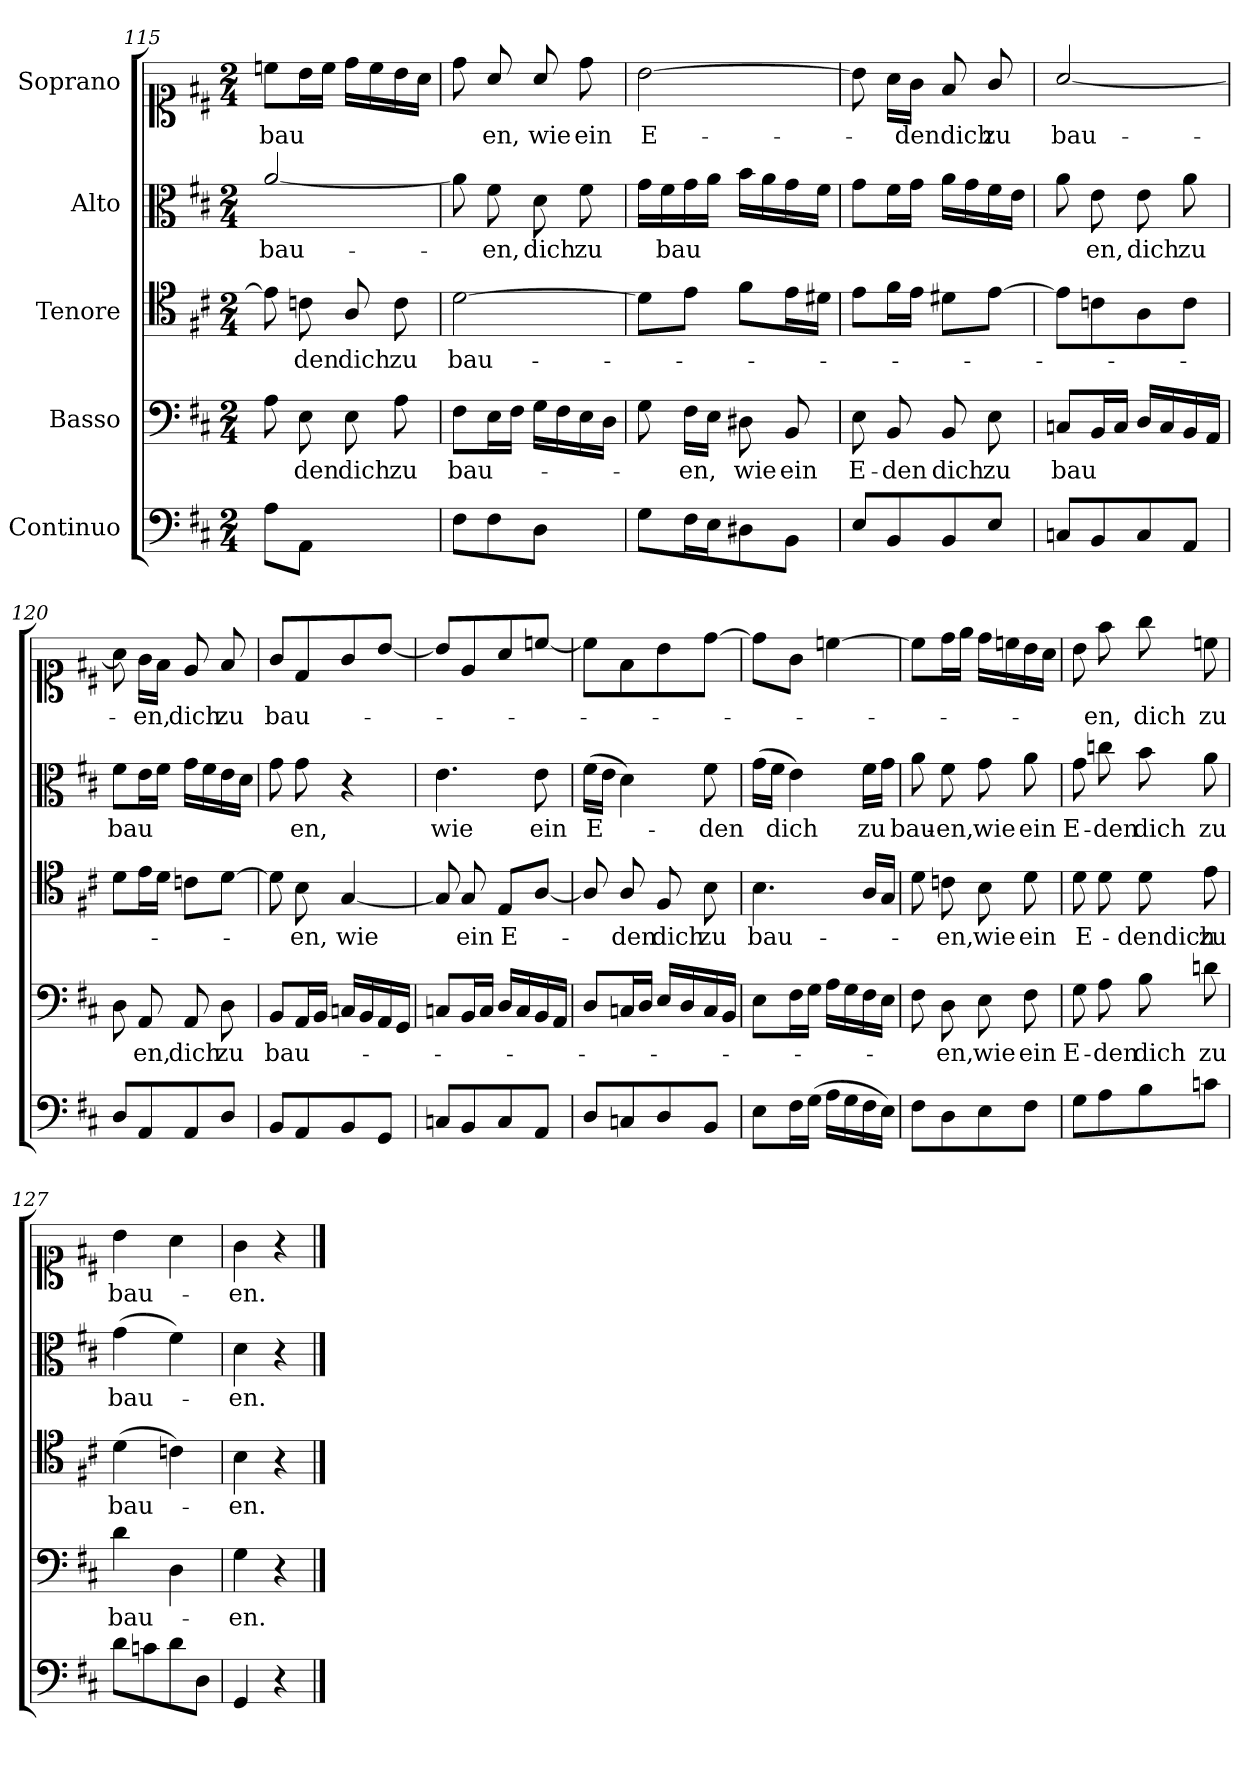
**kern	**kern	**text	**kern	**text	**kern	**text	**kern	**text
*part5	*part4	*part4	*part3	*part3	*part2	*part2	*part1	*part1
*staff5	*staff4	*staff4	*staff3	*staff3	*staff2	*staff2	*staff1	*staff1
*I"Continuo	*I"Basso	*	*I"Tenore	*	*I"Alto	*	*I"Soprano	*
!!LO:LB:g=z
*clefF4	*clefF4	*	*clefC4	*	*clefC3	*	*clefC1	*
*k[f#c#]	*k[f#c#]	*	*k[f#c#]	*	*k[f#c#]	*	*k[f#c#]	*
*M2/4	*M2/4	*	*M2/4	*	*M2/4	*	*M2/4	*
=115	=115	=115	=115	=115	=115	=115	=115	=115
!	!	!	!	!	!	!LO:LY:b	!	!LO:LY:b
8A\L	8A\	.	8e\]	.	[2a/	bau-	8ccn\L	bau-
!	!	!LO:LY:b	!	!LO:LY:b	!	!	!	!
8AA\J	8E\	-den	8cn\	-den	.	.	16b\L	.
.	.	.	.	.	.	.	16cc\JJ	.
!	!	!LO:LY:b	!	!LO:LY:b	!	!	!	!
4ryy	8E\	dich	8A/	dich	.	.	16dd\LL	.
.	.	.	.	.	.	.	16cc\	.
!	!	!LO:LY:b	!	!LO:LY:b	!	!	!	!LO:LY:b
.	8A\	zu	8c\	zu	.	.	16b\	---
.	.	.	.	.	.	.	16a\JJ	.
=116	=116	=116	=116	=116	=116	=116	=116	=116
!	!	!LO:LY:b	!	!LO:LY:b	!	!	!	!
8F#\L	8F#\L	bau-	[2d\	bau-	8a\]	.	8dd\	.
!	!	!	!	!	!	!LO:LY:b	!	!LO:LY:b
8F#\	16E\L	.	.	.	8f#\	-en,	8a/	-en,
.	16F#\JJ	.	.	.	.	.	.	.
!	!	!	!	!	!	!LO:LY:b	!	!LO:LY:b
8D\J	16G\LL	.	.	.	8d\	dich	8a/	wie
.	16F#\	.	.	.	.	.	.	.
!	!	!	!	!	!	!LO:LY:b	!	!LO:LY:b
8ryy	16E\	.	.	.	8f#\	zu	8dd\	ein
.	16D\JJ	.	.	.	.	.	.	.
=117	=117	=117	=117	=117	=117	=117	=117	=117
!	!	!	!	!	!	!	!	!LO:LY:b
8G\L	8G\	.	8d\L]	.	16g\LL	.	[2b\	E-
!	!	!	!	!	!	!LO:LY:b	!	!
.	.	.	.	.	16f#\	bau-	.	.
!	!	!LO:LY:b	!	!	!	!	!	!
16F#\L	16F#\LL	-en,	8e\J	.	16g\	.	.	.
16E\J	16E\JJ	.	.	.	16a\JJ	.	.	.
!	!	!LO:LY:b	!	!	!	!	!	!
8D#X\	8D#X\	wie	8f#\L	.	16b\LL	.	.	.
.	.	.	.	.	16a\	.	.	.
!	!	!LO:LY:b	!	!	!	!LO:LY:b	!	!
8BB\J	8BB/	ein	16e\L	.	16g\	---	.	.
.	.	.	16d#X\JJ	.	16f#\JJ	.	.	.
=118	=118	=118	=118	=118	=118	=118	=118	=118
!	!	!LO:LY:b	!	!	!	!	!	!
8E/L	8E\	E-	8e\L	.	8g\L	.	8b\]	.
!	!	!LO:LY:b	!	!	!	!	!	!
8BB/	8BB/	-den	16f#\L	.	16f#\L	.	16a\LL	.
!	!	!	!	!	!	!	!	!LO:LY:b
.	.	.	16e\JJ	.	16g\JJ	.	16g\JJ	-dendich
!	!	!LO:LY:b	!	!	!	!	!	!
8BB/	8BB/	dich	8d#X\L	.	16a\LL	.	8f#/	.
.	.	.	.	.	16g\	---	.	.
!	!	!LO:LY:b	!	!	!	!	!	!LO:LY:b
8E/J	8E\	zu	[8e\J	.	16f#\	.	8g/	zu
.	.	.	.	.	16e\JJ	.	.	.
=119	=119	=119	=119	=119	=119	=119	=119	=119
!	!	!LO:LY:b	!	!	!	!	!	!LO:LY:b
8Cn/L	8Cn/L	bau-	8e\L]	.	8a\	.	[2a/	bau-
!	!	!	!	!	!	!LO:LY:b	!	!
8BB/	16BB/L	.	8cn\	.	8e\	-en,	.	.
.	16C/JJ	.	.	.	.	.	.	.
!	!	!	!	!	!	!LO:LY:b	!	!
8C/	16D/LL	.	8A\	.	8e\	dich	.	.
.	16C/	.	.	.	.	.	.	.
!	!	!LO:LY:b	!	!	!	!LO:LY:b	!	!
8AA/J	16BB/	---	8c\J	.	8a\	zu	.	.
.	16AA/JJ	.	.	.	.	.	.	.
=120	=120	=120	=120	=120	=120	=120	=120	=120
!	!	!	!	!	!	!LO:LY:b	!	!
8D/L	8D\	.	8d\L	.	8f#\L	bau-	8a\]	.
!	!	!LO:LY:b	!	!	!	!	!	!LO:LY:b
8AA/	8AA/	-en,	16e\L	.	16e\L	.	16g\LL	-en,
.	.	.	16d\JJ	.	16f#\JJ	.	16f#\JJ	.
!	!	!LO:LY:b	!	!	!	!	!	!LO:LY:b
8AA/	8AA/	dich	8cn\L	.	16g\LL	.	8e/	dich
.	.	.	.	.	16f#\	---	.	.
!	!	!LO:LY:b	!	!	!	!	!	!LO:LY:b
8D/J	8D\	zu	[8d\J	.	16e\	.	8f#/	zu
.	.	.	.	.	16d\JJ	.	.	.
=121	=121	=121	=121	=121	=121	=121	=121	=121
!	!	!LO:LY:b	!	!	!	!	!	!LO:LY:b
8BB/L	8BB/L	bau-	8d\]	.	8g\	.	8g/L	bau-
!	!	!	!	!LO:LY:b	!	!LO:LY:b	!	!
8AA/	16AA/L	.	8B\	-en,	8g\	-en,	8d/	.
.	16BB/JJ	.	.	.	.	.	.	.
!	!	!	!	!LO:LY:b	!	!	!	!
8BB/	16Cn/LL	.	[4G/	wie	4r	.	8g/	.
.	16BB/	.	.	.	.	.	.	.
8GG/J	16AA/	.	.	.	.	.	[8b/J	.
.	16GG/JJ	.	.	.	.	.	.	.
=122	=122	=122	=122	=122	=122	=122	=122	=122
!	!	!	!	!	!	!LO:LY:b	!	!
8Cn/L	8Cn/L	.	8G/]	.	4.e\	wie	8b/L]	.
!	!	!	!	!LO:LY:b	!	!	!	!
8BB/	16BB/L	.	8G/	ein	.	.	8e/	.
.	16C/JJ	.	.	.	.	.	.	.
!	!	!	!	!LO:LY:b	!	!	!	!
8C/	16D/LL	.	8E/L	E-	.	.	8a/	.
.	16C/	.	.	.	.	.	.	.
!	!	!	!	!	!	!LO:LY:b	!	!
8AA/J	16BB/	.	[8A/J	.	8e\	ein	[8ccn/J	.
.	16AA/JJ	.	.	.	.	.	.	.
!!LO:LB:g=z
=123	=123	=123	=123	=123	=123	=123	=123	=123
!	!	!	!	!	!	!LO:LY:b	!	!
8D/L	8D/L	.	8A/]	.	(>16f#\LL	E-	8cc\L]	.
.	.	.	.	.	16e\JJ	.	.	.
!	!	!	!	!LO:LY:b	!	!	!	!
8Cn/	16Cn/L	.	8A/	-den	4d\)	.	8f#\	.
.	16D/JJ	.	.	.	.	.	.	.
!	!	!	!	!LO:LY:b	!	!	!	!
8D/	16E/LL	.	8F#/	dich	.	.	8b\	.
.	16D/	.	.	.	.	.	.	.
!	!	!	!	!LO:LY:b	!	!LO:LY:b	!	!
8BB/J	16C/	.	8B\	zu	8f#\	-den	[8dd\J	.
.	16BB/JJ	.	.	.	.	.	.	.
=124	=124	=124	=124	=124	=124	=124	=124	=124
!	!	!	!	!LO:LY:b	!	!	!	!
8E\L	8E\L	.	4.B\	bau-	(>16g\LL	.	8dd\L]	.
!	!	!	!	!	!	!LO:LY:b	!	!
.	.	.	.	.	16f#\JJ	dich	.	.
16F#\L	16F#\L	.	.	.	4e\)	.	8g\J	.
(>16G\JJ	16G\JJ	.	.	.	.	.	.	.
16A\LL	16A\LL	.	.	.	.	.	[4ccn\	.
16G\	16G\	.	.	.	.	.	.	.
!	!	!	!	!	!	!LO:LY:b	!	!
16F#\	16F#\	.	16A/LL	.	16f#\LL	zu	.	.
16E\JJ)	16E\JJ	.	16G/JJ	.	16g\JJ	.	.	.
=125	=125	=125	=125	=125	=125	=125	=125	=125
!	!	!	!	!	!	!LO:LY:b	!	!
8F#\L	8F#\	.	8d\	.	8a\	bau-	8cc\L]	.
!	!	!LO:LY:b	!	!LO:LY:b	!	!LO:LY:b	!	!
8D\	8D\	en,	8cn\	en,	8f#\	-en,	16dd\L	.
.	.	.	.	.	.	.	16ee\JJ	.
!	!	!LO:LY:b	!	!LO:LY:b	!	!LO:LY:b	!	!
8E\	8E\	wie	8B\	wie	8g\	wie	16dd\LL	.
.	.	.	.	.	.	.	16ccn\	.
!	!	!LO:LY:b	!	!LO:LY:b	!	!LO:LY:b	!	!
8F#\J	8F#\	ein	8d\	ein	8a\	ein	16b\	.
.	.	.	.	.	.	.	16a\JJ	.
=126	=126	=126	=126	=126	=126	=126	=126	=126
!	!	!LO:LY:b	!	!LO:LY:b	!	!LO:LY:b	!	!
8G\L	8G\	E-	8d\	E-	8g\	E-	8b\	.
!	!	!LO:LY:b	!	!	!	!LO:LY:b	!	!LO:LY:b
8A\	8A\	-den	8d\	.	8ccn\	-den	8ff#\	-en,
!	!	!LO:LY:b	!	!LO:LY:b	!	!LO:LY:b	!	!LO:LY:b
8B\	8B\	dich	8d\	-dendich	8b\	dich	8gg\	dich
!	!	!LO:LY:b	!	!LO:LY:b	!	!LO:LY:b	!	!LO:LY:b
8cn\J	8dn\	zu	8e\	zu	8a\	zu	8ccn\	zu
=127	=127	=127	=127	=127	=127	=127	=127	=127
!	!	!LO:LY:b	!	!LO:LY:b	!	!LO:LY:b	!	!LO:LY:b
8d\L	4d\	bau-	(>4d\	bau-	(>4g\	bau-	4b\	bau-
8cn\	.	.	.	.	.	.	.	.
8d\	4D\	.	4cn\)	.	4f#\)	.	4a\	.
8D\J	.	.	.	.	.	.	.	.
=128	=128	=128	=128	=128	=128	=128	=128	=128
!	!	!LO:LY:b	!	!LO:LY:b	!	!LO:LY:b	!	!LO:LY:b
4GG/	4G\	-en.	4B\	-en.	4d\	-en.	4g\	-en.
4r	4r	.	4r	.	4r	.	4r	.
==	==	==	==	==	==	==	==	==
*-	*-	*-	*-	*-	*-	*-	*-	*-
